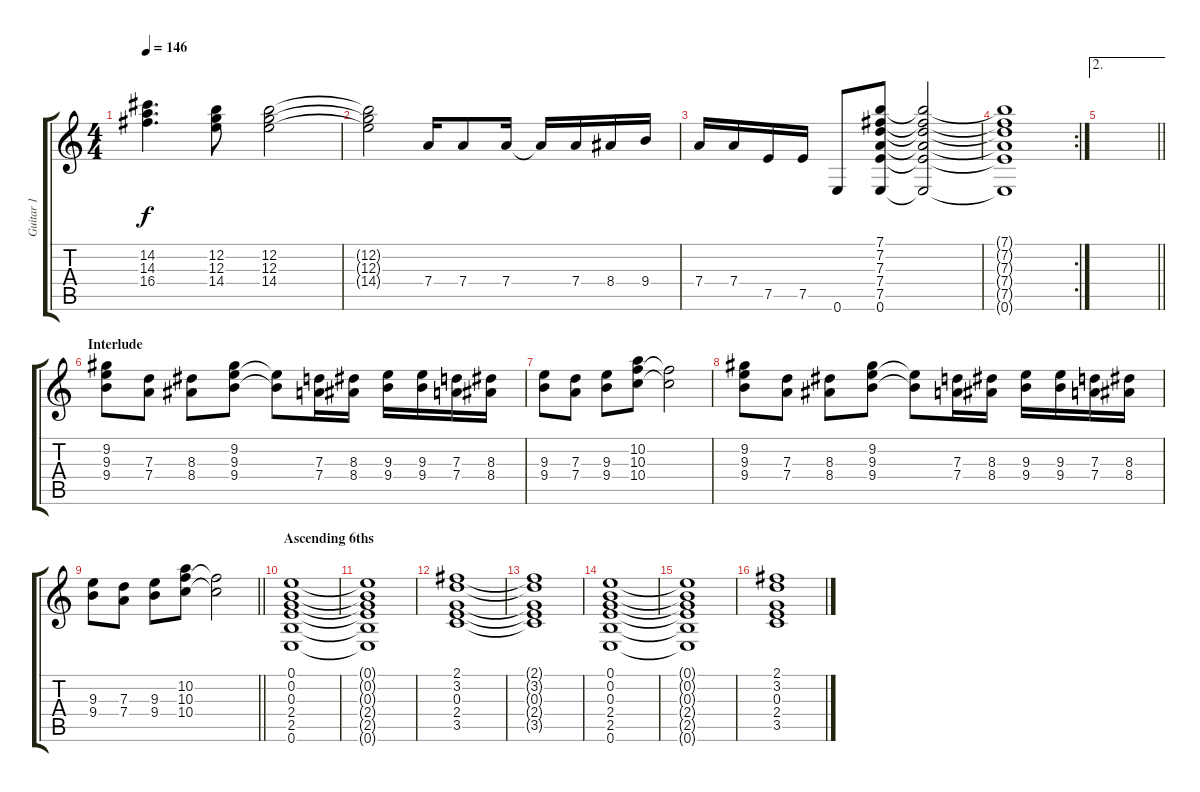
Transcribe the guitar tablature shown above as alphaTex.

\track ("Guitar 1" "Guitar 1") {instrument overdrivenguitar}
\staff {score tabs}
\tuning (E4 B3 G3 D3 A2 E2) {hide}
\ts (4 4)
\tempo 146
\clef g2
\ks c
(14.2 14.3 16.4).4{d dy f} (12.2 12.3 14.4).8 (12.2 12.3 14.4).2 |
(12.2{t} 12.3{t} 14.4{t}).2 7.4.16 7.4.8 7.4.16 7.4{t}.16 7.4.16 8.4.16 9.4.16 |
7.4.16 7.4.16 7.5.16 7.5.16 0.6.8 (7.1 7.2 7.3 7.4 7.5 0.6).8 (7.1{t} 7.2{t} 7.3{t} 7.4{t} 7.5{t} 0.6{t}).2 |
\rc 2
(7.1{t} 7.2{t} 7.3{t} 7.4{t} 7.5{t} 0.6{t}).1 |
\ae 2
\barLineRight lightlight
|
\section ("" "Interlude")
(9.2 9.3 9.4).8 (7.3 7.4).8 (8.3 8.4).8 (9.2 9.3 9.4).8 (9.3{t} 9.4{t}).8 (7.3 7.4).16 (8.3 8.4).16 (9.3 9.4).16 (9.3 9.4).16 (7.3 7.4).16 (8.3 8.4).16 |
(9.3 9.4).8 (7.3 7.4).8 (9.3 9.4).8 (10.2 10.3 10.4).8 (10.3{t} 10.4{t}).2 |
(9.2 9.3 9.4).8 (7.3 7.4).8 (8.3 8.4).8 (9.2 9.3 9.4).8 (9.3{t} 9.4{t}).8 (7.3 7.4).16 (8.3 8.4).16 (9.3 9.4).16 (9.3 9.4).16 (7.3 7.4).16 (8.3 8.4).16 |
\barLineRight lightlight
(9.3 9.4).8 (7.3 7.4).8 (9.3 9.4).8 (10.2 10.3 10.4).8 (10.3{t} 10.4{t}).2 |
\section ("" "Ascending 6ths")
(0.1 0.2 0.3 2.4 2.5 0.6).1 |
(0.1{t} 0.2{t} 0.3{t} 2.4{t} 2.5{t} 0.6{t}).1 |
(2.1 3.2 0.3 2.4 3.5).1 |
(2.1{t} 3.2{t} 0.3{t} 2.4{t} 3.5{t}).1 |
(0.1 0.2 0.3 2.4 2.5 0.6).1 |
(0.1{t} 0.2{t} 0.3{t} 2.4{t} 2.5{t} 0.6{t}).1 |
(2.1 3.2 0.3 2.4 3.5).1
